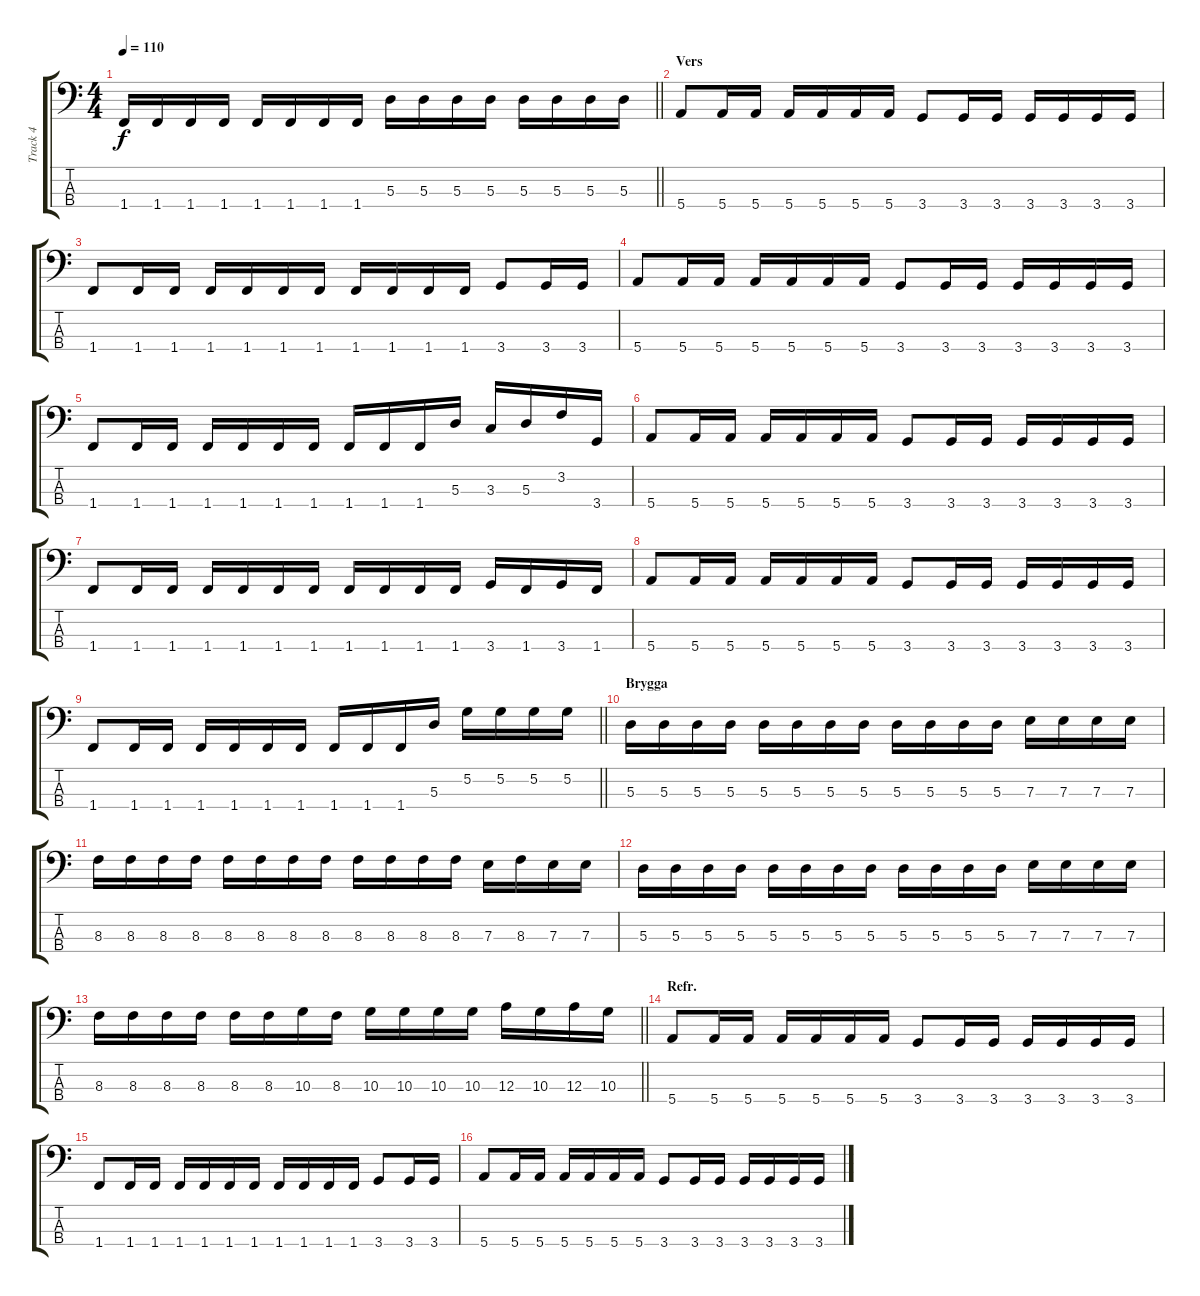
\track ("Track 4" "Track 4") {instrument electricbassfinger}
\staff {score tabs}
\tuning (G2 D2 A1 E1) {hide}
\ts (4 4)
\tempo 110
\clef f4
\barLineRight lightlight
\ks c
1.4.16{dy f} 1.4.16 1.4.16 1.4.16 1.4.16 1.4.16 1.4.16 1.4.16 5.3.16 5.3.16 5.3.16 5.3.16 5.3.16 5.3.16 5.3.16 5.3.16 |
\section ("" "Vers")
5.4.8 5.4.16 5.4.16 5.4.16 5.4.16 5.4.16 5.4.16 3.4.8 3.4.16 3.4.16 3.4.16 3.4.16 3.4.16 3.4.16 |
1.4.8 1.4.16 1.4.16 1.4.16 1.4.16 1.4.16 1.4.16 1.4.16 1.4.16 1.4.16 1.4.16 3.4.8 3.4.16 3.4.16 |
5.4.8 5.4.16 5.4.16 5.4.16 5.4.16 5.4.16 5.4.16 3.4.8 3.4.16 3.4.16 3.4.16 3.4.16 3.4.16 3.4.16 |
1.4.8 1.4.16 1.4.16 1.4.16 1.4.16 1.4.16 1.4.16 1.4.16 1.4.16 1.4.16 5.3.16 3.3.16 5.3.16 3.2.16 3.4.16 |
5.4.8 5.4.16 5.4.16 5.4.16 5.4.16 5.4.16 5.4.16 3.4.8 3.4.16 3.4.16 3.4.16 3.4.16 3.4.16 3.4.16 |
1.4.8 1.4.16 1.4.16 1.4.16 1.4.16 1.4.16 1.4.16 1.4.16 1.4.16 1.4.16 1.4.16 3.4.16 1.4.16 3.4.16 1.4.16 |
5.4.8 5.4.16 5.4.16 5.4.16 5.4.16 5.4.16 5.4.16 3.4.8 3.4.16 3.4.16 3.4.16 3.4.16 3.4.16 3.4.16 |
\barLineRight lightlight
1.4.8 1.4.16 1.4.16 1.4.16 1.4.16 1.4.16 1.4.16 1.4.16 1.4.16 1.4.16 5.3.16 5.2.16 5.2.16 5.2.16 5.2.16 |
\section ("" "Brygga")
5.3.16 5.3.16 5.3.16 5.3.16 5.3.16 5.3.16 5.3.16 5.3.16 5.3.16 5.3.16 5.3.16 5.3.16 7.3.16 7.3.16 7.3.16 7.3.16 |
8.3.16 8.3.16 8.3.16 8.3.16 8.3.16 8.3.16 8.3.16 8.3.16 8.3.16 8.3.16 8.3.16 8.3.16 7.3.16 8.3.16 7.3.16 7.3.16 |
5.3.16 5.3.16 5.3.16 5.3.16 5.3.16 5.3.16 5.3.16 5.3.16 5.3.16 5.3.16 5.3.16 5.3.16 7.3.16 7.3.16 7.3.16 7.3.16 |
\barLineRight lightlight
8.3.16 8.3.16 8.3.16 8.3.16 8.3.16 8.3.16 10.3.16 8.3.16 10.3.16 10.3.16 10.3.16 10.3.16 12.3.16 10.3.16 12.3.16 10.3.16 |
\section ("" "Refr.")
5.4.8 5.4.16 5.4.16 5.4.16 5.4.16 5.4.16 5.4.16 3.4.8 3.4.16 3.4.16 3.4.16 3.4.16 3.4.16 3.4.16 |
1.4.8 1.4.16 1.4.16 1.4.16 1.4.16 1.4.16 1.4.16 1.4.16 1.4.16 1.4.16 1.4.16 3.4.8 3.4.16 3.4.16 |
5.4.8 5.4.16 5.4.16 5.4.16 5.4.16 5.4.16 5.4.16 3.4.8 3.4.16 3.4.16 3.4.16 3.4.16 3.4.16 3.4.16
